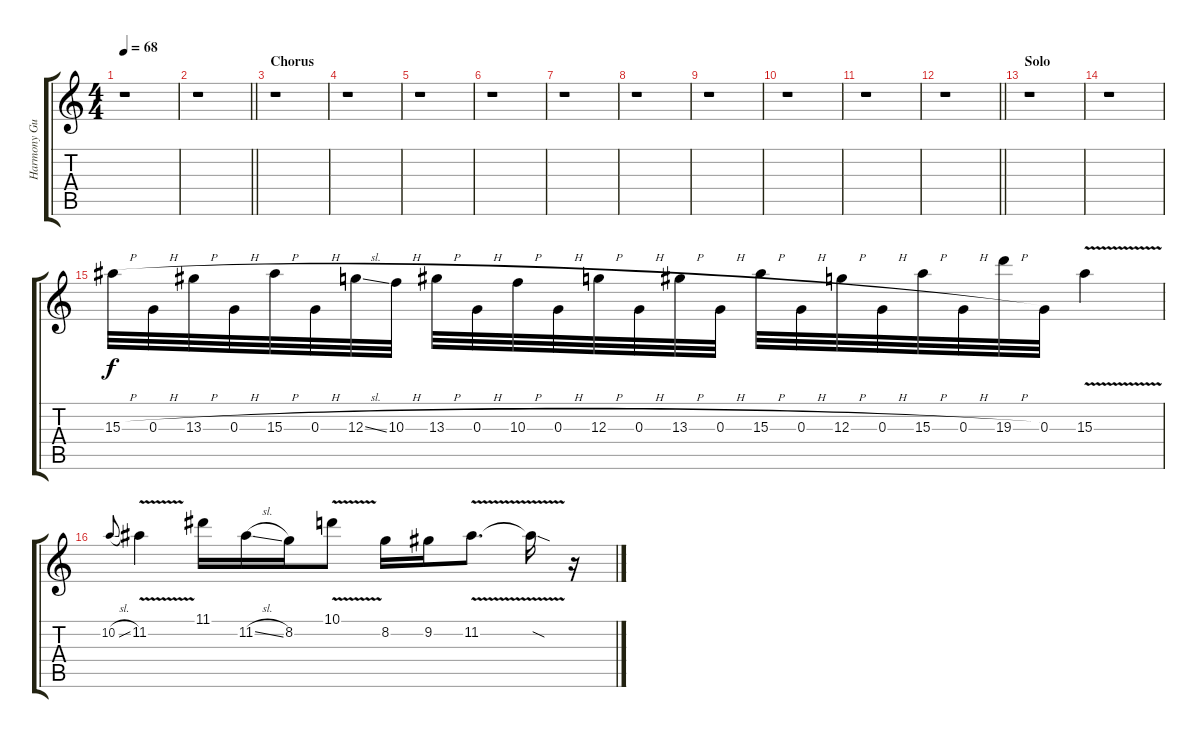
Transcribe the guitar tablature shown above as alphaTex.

\track ("Harmony Guitar" "Harmony Gu") {instrument overdrivenguitar}
\staff {score tabs}
\tuning (E4 B3 G3 D3 A2 E2) {hide}
\ts (4 4)
\tempo 68
\clef g2
\ks c
r.1{dy f} |
\barLineRight lightlight
r.1 |
\section ("" "Chorus")
r.1 |
r.1 |
r.1 |
r.1 |
r.1 |
r.1 |
r.1 |
r.1 |
r.1 |
\barLineRight lightlight
r.1 |
\section ("" "Solo")
r.1 |
r.1 |
15.3{h}.32 0.3{h}.32 13.3{h}.32 0.3{h}.32 15.3{h}.32 0.3{h}.32 12.3{sl}.32 10.3{h}.32 13.3{h}.32 0.3{h}.32 10.3{h}.32 0.3{h}.32 12.3{h}.32 0.3{h}.32 13.3{h}.32 0.3{h}.32 15.3{h}.32 0.3{h}.32 12.3{h}.32 0.3{h}.32 15.3{h}.32 0.3{h}.32 19.3{h}.32 0.3.32 15.3{v}.4 |
10.2{sl}.8{gr onbeat} 11.2{v}.4 11.1.16 11.2{sl}.16 8.2.16 10.1{v}.8 8.2.16 9.2.16 11.2{v}.8{d} 11.2{sod t}.16 r.16
